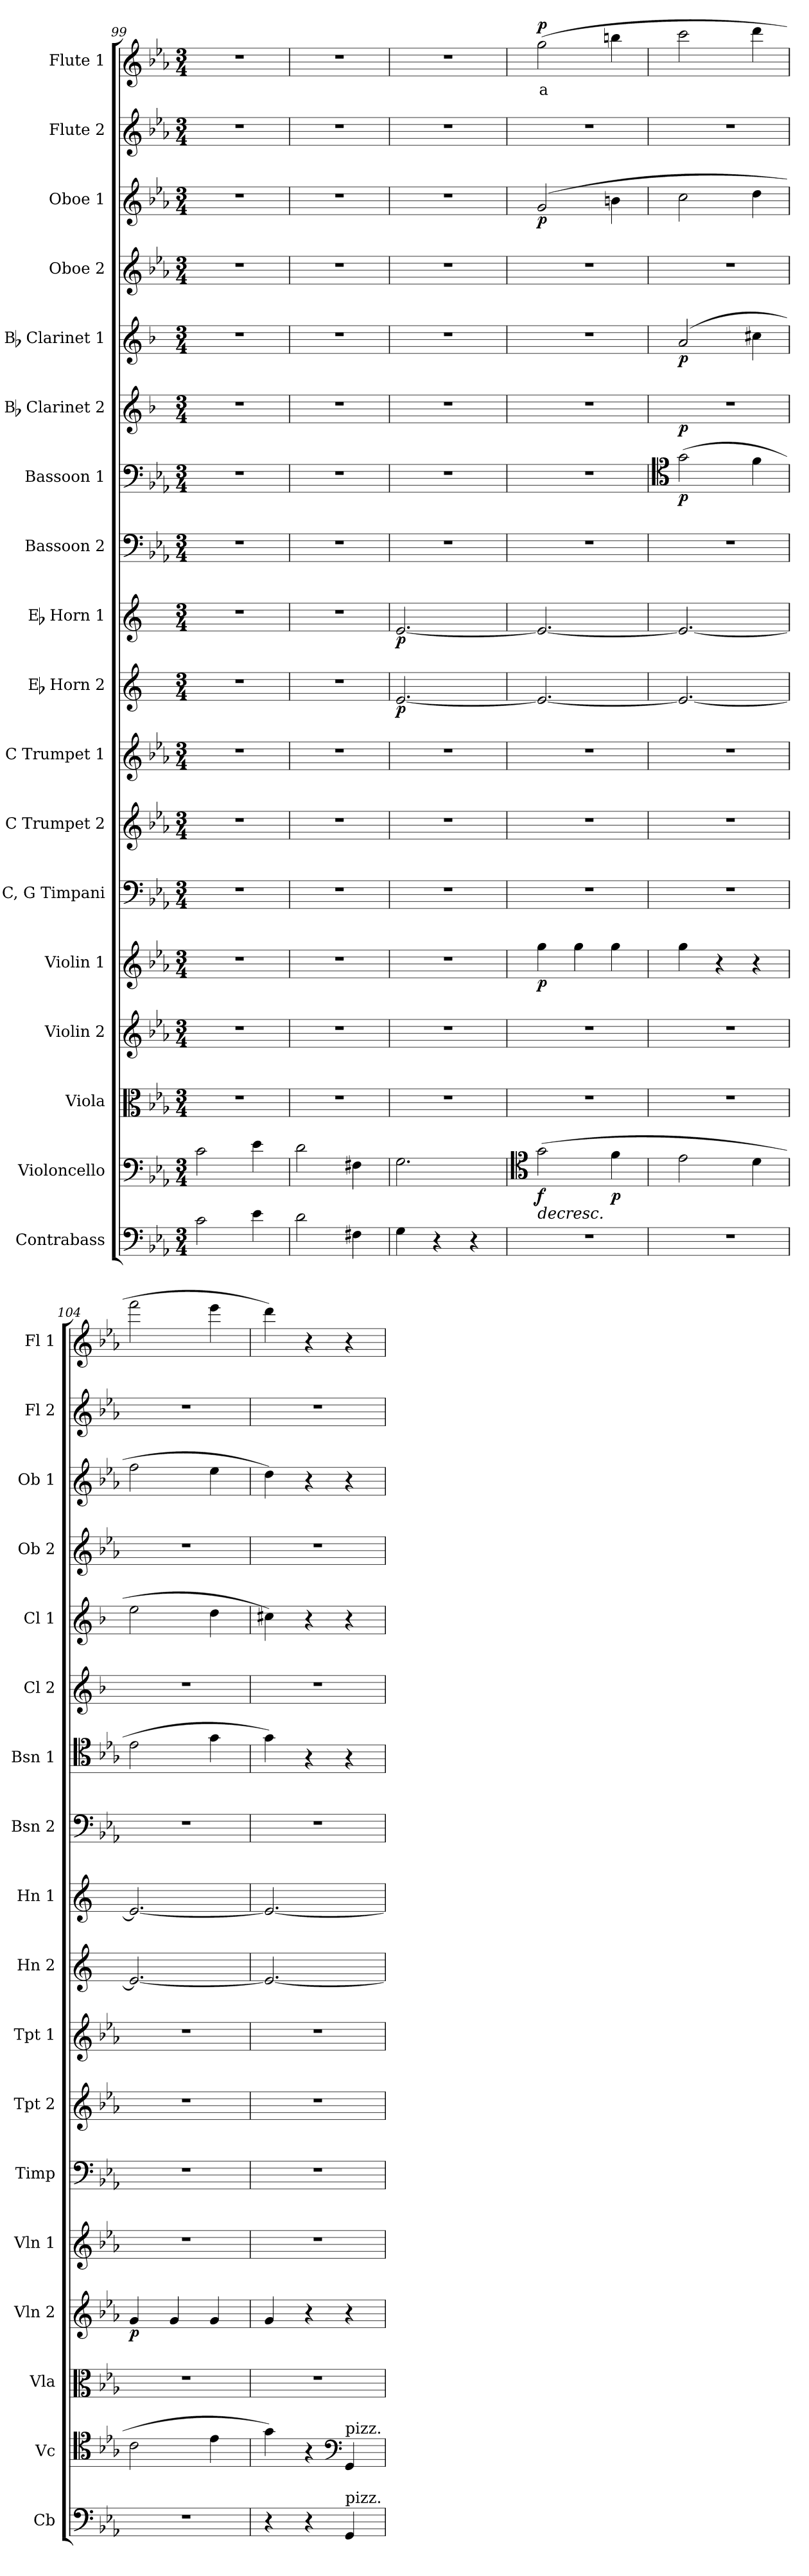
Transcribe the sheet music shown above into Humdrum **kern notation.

**kern	**kern	**dynam	**kern	**kern	**dynam	**kern	**dynam	**kern	**kern	**kern	**kern	**dynam	**kern	**dynam	**kern	**kern	**dynam	**kern	**dynam	**kern	**dynam	**kern	**kern	**dynam	**kern	**kern	**text	**dynam
*part18	*part17	*part17	*part16	*part15	*part15	*part14	*part14	*part13	*part12	*part11	*part10	*part10	*part9	*part9	*part8	*part7	*part7	*part6	*part6	*part5	*part5	*part4	*part3	*part3	*part2	*part1	*part1	*part1
*staff18	*staff17	*staff17	*staff16	*staff15	*staff15	*staff14	*staff14	*staff13	*staff12	*staff11	*staff10	*staff10	*staff9	*staff9	*staff8	*staff7	*staff7	*staff6	*staff6	*staff5	*staff5	*staff4	*staff3	*staff3	*staff2	*staff1	*staff1	*staff1
*I"Contrabass	*I"Violoncello	*	*I"Viola	*I"Violin 2	*	*I"Violin 1	*	*I"C, G Timpani	*I"C Trumpet 2	*I"C Trumpet 1	*I"Eb Horn 2	*	*I"Eb Horn 1	*	*I"Bassoon 2	*I"Bassoon 1	*	*I"Bb Clarinet 2	*	*I"Bb Clarinet 1	*	*I"Oboe 2	*I"Oboe 1	*	*I"Flute 2	*I"Flute 1	*	*
*I'Cb	*I'Vc	*	*I'Vla	*I'Vln 2	*	*I'Vln 1	*	*I'Timp	*I'Tpt 2	*I'Tpt 1	*I'Hn 2	*	*I'Hn 1	*	*I'Bsn 2	*I'Bsn 1	*	*I'Cl 2	*	*I'Cl 1	*	*I'Ob 2	*I'Ob 1	*	*I'Fl 2	*I'Fl 1	*	*
*clefF4	*clefF4	*	*clefC3	*clefG2	*	*clefG2	*	*clefF4	*clefG2	*clefG2	*clefG2	*	*clefG2	*	*clefF4	*clefF4	*	*clefG2	*	*clefG2	*	*clefG2	*clefG2	*	*clefG2	*clefG2	*	*
*ITrd7c12	*	*	*	*	*	*	*	*	*	*	*ITrd5c9	*	*ITrd5c9	*	*	*	*	*ITrd1c2	*	*ITrd1c2	*	*	*	*	*	*	*	*
*k[b-e-a-]	*k[b-e-a-]	*	*k[b-e-a-]	*k[b-e-a-]	*	*k[b-e-a-]	*	*k[b-e-a-]	*k[b-e-a-]	*k[b-e-a-]	*k[b-e-a-]	*	*k[b-e-a-]	*	*k[b-e-a-]	*k[b-e-a-]	*	*k[b-e-a-]	*	*k[b-e-a-]	*	*k[b-e-a-]	*k[b-e-a-]	*	*k[b-e-a-]	*k[b-e-a-]	*	*
*M3/4	*M3/4	*	*M3/4	*M3/4	*	*M3/4	*	*M3/4	*M3/4	*M3/4	*M3/4	*	*M3/4	*	*M3/4	*M3/4	*	*M3/4	*	*M3/4	*	*M3/4	*M3/4	*	*M3/4	*M3/4	*	*
=99	=99	=99	=99	=99	=99	=99	=99	=99	=99	=99	=99	=99	=99	=99	=99	=99	=99	=99	=99	=99	=99	=99	=99	=99	=99	=99	=99	=99
2C\	2c\	.	2.r	2.r	.	2.r	.	2.r	2.r	2.r	2.r	.	2.r	.	2.r	2.r	.	2.r	.	2.r	.	2.r	2.r	.	2.r	2.r	.	.
4E-\	4e-\	.	.	.	.	.	.	.	.	.	.	.	.	.	.	.	.	.	.	.	.	.	.	.	.	.	.	.
!!LO:PB:g=z
=100	=100	=100	=100	=100	=100	=100	=100	=100	=100	=100	=100	=100	=100	=100	=100	=100	=100	=100	=100	=100	=100	=100	=100	=100	=100	=100	=100	=100
2D\	2d\	.	2.r	2.r	.	2.r	.	2.r	2.r	2.r	2.r	.	2.r	.	2.r	2.r	.	2.r	.	2.r	.	2.r	2.r	.	2.r	2.r	.	.
4FF#X\	4F#X\	.	.	.	.	.	.	.	.	.	.	.	.	.	.	.	.	.	.	.	.	.	.	.	.	.	.	.
=101	=101	=101	=101	=101	=101	=101	=101	=101	=101	=101	=101	=101	=101	=101	=101	=101	=101	=101	=101	=101	=101	=101	=101	=101	=101	=101	=101	=101
!	!	!	!	!	!	!	!	!	!	!	!	!LO:DY:b	!	!LO:DY:b	!	!	!	!	!	!	!	!	!	!	!	!	!	!
4GG\	2.G\	.	2.r	2.r	.	2.r	.	2.r	2.r	2.r	[2.G/	p	[2.G/	p	2.r	2.r	.	2.r	.	2.r	.	2.r	2.r	.	2.r	2.r	.	.
4r	.	.	.	.	.	.	.	.	.	.	.	.	.	.	.	.	.	.	.	.	.	.	.	.	.	.	.	.
4r	.	.	.	.	.	.	.	.	.	.	.	.	.	.	.	.	.	.	.	.	.	.	.	.	.	.	.	.
=102	=102	=102	=102	=102	=102	=102	=102	=102	=102	=102	=102	=102	=102	=102	=102	=102	=102	=102	=102	=102	=102	=102	=102	=102	=102	=102	=102	=102
*	*clefC4	*	*	*	*	*	*	*	*	*	*	*	*	*	*	*	*	*	*	*	*	*	*	*	*	*	*	*
!	!	!LO:HP:b	!	!	!	!	!	!	!	!	!	!	!	!	!	!	!	!	!	!	!	!	!	!	!	!	!LO:LY:b:color=#FF0000	!
!	!	!LO:DY:n=1:b	!	!	!	!	!LO:DY:b	!	!	!	!	!	!	!	!	!	!	!	!	!	!	!	!	!LO:DY:b	!	!	!	!LO:DY:b
2.r	(2g\	> f	2.r	2.r	.	4gg\	p	2.r	2.r	2.r	2.G/_	.	2.G/_	.	2.r	2.r	.	2.r	.	2.r	.	2.r	(2g/	p	2.r	(2gg\	a	p
.	.	.	.	.	.	4gg\	.	.	.	.	.	.	.	.	.	.	.	.	.	.	.	.	.	.	.	.	.	.
!	!	!LO:DY:n=2:b	!	!	!	!	!	!	!	!	!	!	!	!	!	!	!	!	!	!	!	!	!	!	!	!	!	!
.	4f\	p	.	.	.	4gg\	.	.	.	.	.	.	.	.	.	.	.	.	.	.	.	.	4bn\	.	.	4bbn\	.	.
.	.	]	.	.	.	.	.	.	.	.	.	.	.	.	.	.	.	.	.	.	.	.	.	.	.	.	.	.
=103	=103	=103	=103	=103	=103	=103	=103	=103	=103	=103	=103	=103	=103	=103	=103	=103	=103	=103	=103	=103	=103	=103	=103	=103	=103	=103	=103	=103
*	*	*	*	*	*	*	*	*	*	*	*	*	*	*	*	*clefC4	*	*	*	*	*	*	*	*	*	*	*	*
!	!	!	!	!	!	!	!	!	!	!	!	!	!	!	!	!	!LO:DY:b	!	!LO:DY:b	!	!LO:DY:b	!	!	!	!	!	!	!
2.r	2e-\	.	2.r	2.r	.	4gg\	.	2.r	2.r	2.r	2.G/_	.	2.G/_	.	2.r	(2g\	p	2.r	p	(2g/	p	2.r	2cc\	.	2.r	2ccc\	.	.
.	.	.	.	.	.	4r	.	.	.	.	.	.	.	.	.	.	.	.	.	.	.	.	.	.	.	.	.	.
.	4d\	.	.	.	.	4r	.	.	.	.	.	.	.	.	.	4f\	.	.	.	4bn\	.	.	4dd\	.	.	4ddd\	.	.
=104	=104	=104	=104	=104	=104	=104	=104	=104	=104	=104	=104	=104	=104	=104	=104	=104	=104	=104	=104	=104	=104	=104	=104	=104	=104	=104	=104	=104
!	!	!	!	!	!LO:DY:b	!	!	!	!	!	!	!	!	!	!	!	!	!	!	!	!	!	!	!	!	!	!	!
2.r	2c\	.	2.r	4g/	p	2.r	.	2.r	2.r	2.r	2.G/_	.	2.G/_	.	2.r	2e-\	.	2.r	.	2dd\	.	2.r	2ff\	.	2.r	2fff\	.	.
.	.	.	.	4g/	.	.	.	.	.	.	.	.	.	.	.	.	.	.	.	.	.	.	.	.	.	.	.	.
.	4e-\	.	.	4g/	.	.	.	.	.	.	.	.	.	.	.	4g\	.	.	.	4cc\	.	.	4ee-\	.	.	4eee-\	.	.
=105	=105	=105	=105	=105	=105	=105	=105	=105	=105	=105	=105	=105	=105	=105	=105	=105	=105	=105	=105	=105	=105	=105	=105	=105	=105	=105	=105	=105
4r	4g\)	.	2.r	4g/	.	2.r	.	2.r	2.r	2.r	2.G/_	.	2.G/_	.	2.r	4g\)	.	2.r	.	4bn\)	.	2.r	4dd\)	.	2.r	4ddd\)	.	.
4r	4r	.	.	4r	.	.	.	.	.	.	.	.	.	.	.	4r	.	.	.	4r	.	.	4r	.	.	4r	.	.
*	*clefF4	*	*	*	*	*	*	*	*	*	*	*	*	*	*	*	*	*	*	*	*	*	*	*	*	*	*	*
!	!LO:TX:a:t=pizz.	!	!	!	!	!	!	!	!	!	!	!	!	!	!	!	!	!	!	!	!	!	!	!	!	!	!	!
!LO:TX:a:t=pizz.	!	!	!	!	!	!	!	!	!	!	!	!	!	!	!	!	!	!	!	!	!	!	!	!	!	!	!	!
4GGG/	4GG/	.	.	4r	.	.	.	.	.	.	.	.	.	.	.	4r	.	.	.	4r	.	.	4r	.	.	4r	.	.
=	=	=	=	=	=	=	=	=	=	=	=	=	=	=	=	=	=	=	=	=	=	=	=	=	=	=	=	=
*-	*-	*-	*-	*-	*-	*-	*-	*-	*-	*-	*-	*-	*-	*-	*-	*-	*-	*-	*-	*-	*-	*-	*-	*-	*-	*-	*-	*-
